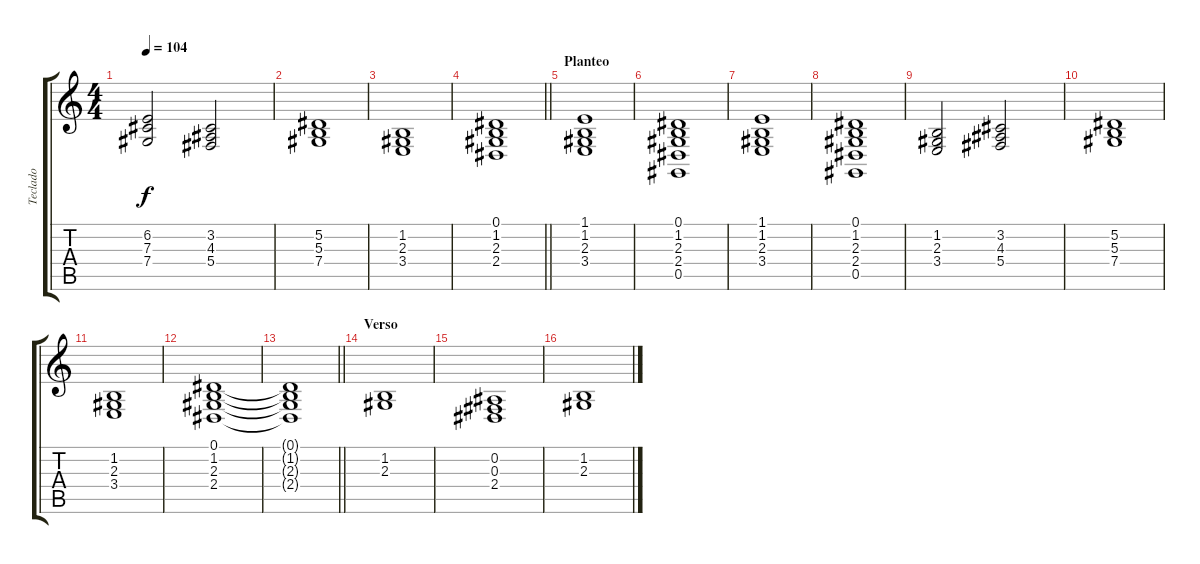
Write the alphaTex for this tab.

\track ("Teclado" "Teclado") {instrument stringensemble1}
\staff {score tabs}
\tuning (Eb4 Bb3 Gb3 Db3 Ab2 Eb2) {hide}
\ts (4 4)
\tempo 104
\clef g2
\ks c
(6.2 7.3 7.4).2{dy f} (3.2 4.3 5.4).2 |
(5.2 5.3 7.4).1 |
(1.2 2.3 3.4).1 |
\barLineRight lightlight
(0.1 1.2 2.3 2.4).1 |
\section ("" "Planteo")
(1.1 1.2 2.3 3.4).1 |
(0.1 1.2 2.3 2.4 0.5).1 |
(1.1 1.2 2.3 3.4).1 |
(0.1 1.2 2.3 2.4 0.5).1 |
(1.2 2.3 3.4).2 (3.2 4.3 5.4).2 |
(5.2 5.3 7.4).1 |
(1.2 2.3 3.4).1 |
(0.1 1.2 2.3 2.4).1 |
\barLineRight lightlight
(0.1{t} 1.2{t} 2.3{t} 2.4{t}).1 |
\section ("" "Verso")
(1.2 2.3).1 |
(0.2 0.3 2.4).1 |
(1.2 2.3).1
